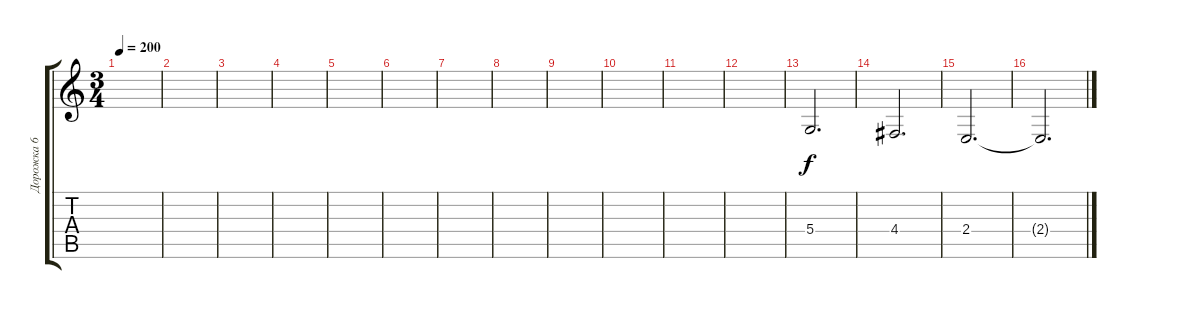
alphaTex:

\track ("Дорожка 6" "Дорожка 6") {instrument flute}
\staff {score tabs}
\tuning (E4 B3 G3 D3 A2 E2) {hide}
\ts (3 4)
\tempo 200
\clef g2
\ks c
|
|
|
|
|
|
|
|
|
|
|
|
5.4.2{d instrument acousticguitarsteel} |
4.4.2{d} |
2.4.2{d} |
2.4{t}.2{d}
